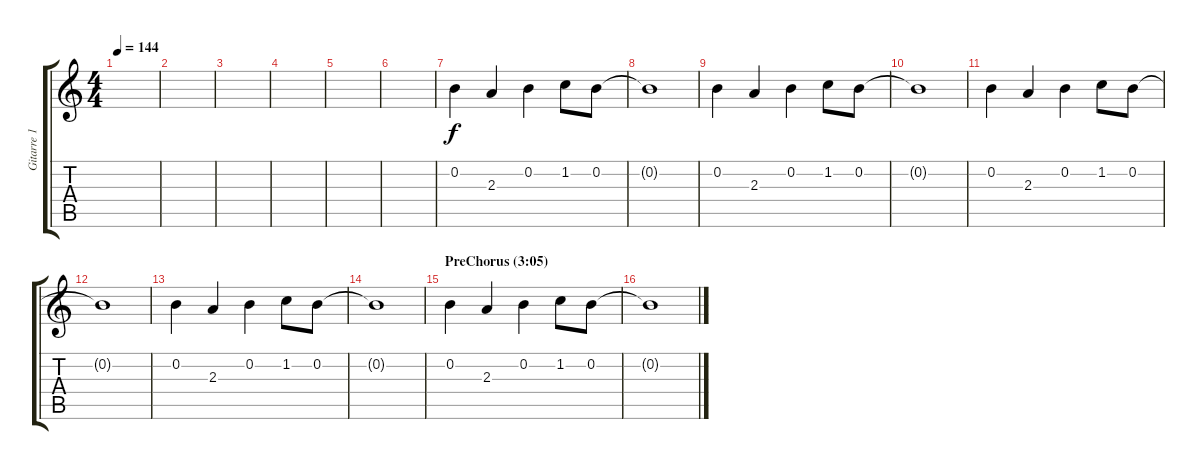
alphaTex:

\track ("Gitarre 1" "Gitarre 1") {instrument distortionguitar}
\staff {score tabs}
\tuning (E4 B3 G3 D3 A2 E2) {hide}
\ts (4 4)
\tempo 144
\clef g2
\ks c
|
|
|
|
|
|
0.2.4 2.3.4 0.2.4 1.2.8 0.2.8 |
0.2{t}.1 |
0.2.4 2.3.4 0.2.4 1.2.8 0.2.8 |
0.2{t}.1 |
0.2.4 2.3.4 0.2.4 1.2.8 0.2.8 |
0.2{t}.1 |
0.2.4 2.3.4 0.2.4 1.2.8 0.2.8 |
0.2{t}.1 |
\section ("" "PreChorus (3:05)")
0.2.4 2.3.4 0.2.4 1.2.8 0.2.8 |
0.2{t}.1
